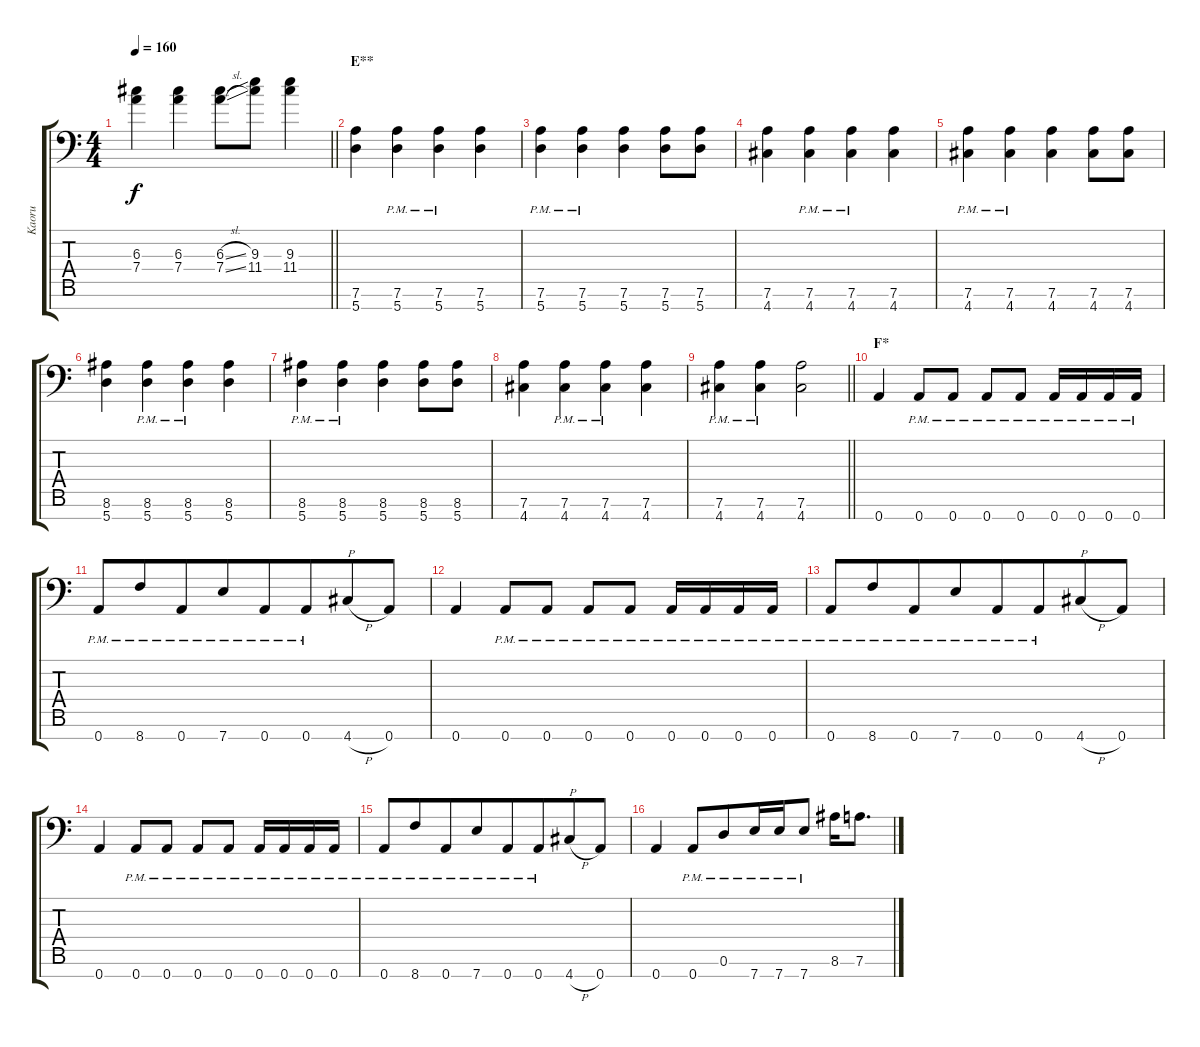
\track ("Kaoru" "Kaoru") {instrument overdrivenguitar}
\staff {score tabs}
\tuning (E4 B3 G3 D3 A2 D2 A1) {hide}
\ts (4 4)
\tempo 160
\clef f4
\barLineRight lightlight
\ks c
(6.3 7.4).4{dy f} (6.3 7.4).4{beam merge} (6.3{sl} 7.4{sl}).8 (9.3 11.4).8 (9.3 11.4).4 |
\section ("" "E**")
(7.6 5.7).4 (7.6{pm} 5.7{pm}).4 (7.6{pm} 5.7{pm}).4{beam merge} (7.6 5.7).4 |
(7.6{pm} 5.7{pm}).4{beam merge} (7.6{pm} 5.7{pm}).4 (7.6 5.7).4 (7.6 5.7).8{beam merge} (7.6 5.7).8 |
(7.6 4.7).4 (7.6{pm} 4.7{pm}).4 (7.6{pm} 4.7{pm}).4{beam merge} (7.6 4.7).4 |
(7.6{pm} 4.7{pm}).4{beam merge} (7.6{pm} 4.7{pm}).4 (7.6 4.7).4 (7.6 4.7).8{beam merge} (7.6 4.7).8 |
(8.6 5.7).4 (8.6{pm} 5.7{pm}).4 (8.6{pm} 5.7{pm}).4{beam merge} (8.6 5.7).4 |
(8.6{pm} 5.7{pm}).4{beam merge} (8.6{pm} 5.7{pm}).4 (8.6 5.7).4 (8.6 5.7).8{beam merge} (8.6 5.7).8 |
(7.6 4.7).4 (7.6{pm} 4.7{pm}).4 (7.6{pm} 4.7{pm}).4{beam merge} (7.6 4.7).4 |
\barLineRight lightlight
(7.6{pm} 4.7{pm}).4{beam merge} (7.6{pm} 4.7{pm}).4 (7.6 4.7).2 |
\section ("" "F*")
0.7.4 0.7{pm}.8 0.7{pm}.8 0.7{pm}.8{beam merge} 0.7{pm}.8 0.7{pm}.16 0.7{pm}.16{beam merge} 0.7{pm}.16 0.7{pm}.16 |
0.7{pm}.8{beam Up} 8.7{pm}.8{beam Up beam merge} 0.7{pm}.8 7.7{pm}.8{beam merge} 0.7{pm}.8 0.7{pm}.8{beam merge} 4.7{h}.8{txt "P" beam merge} 0.7.8 |
0.7.4 0.7{pm}.8 0.7{pm}.8 0.7{pm}.8{beam merge} 0.7{pm}.8 0.7{pm}.16 0.7{pm}.16{beam merge} 0.7{pm}.16 0.7{pm}.16 |
0.7{pm}.8{beam Up} 8.7{pm}.8{beam Up beam merge} 0.7{pm}.8 7.7{pm}.8{beam merge} 0.7{pm}.8 0.7{pm}.8{beam merge} 4.7{h}.8{txt "P" beam merge} 0.7.8 |
0.7.4 0.7{pm}.8 0.7{pm}.8 0.7{pm}.8{beam merge} 0.7{pm}.8 0.7{pm}.16 0.7{pm}.16{beam merge} 0.7{pm}.16 0.7{pm}.16 |
0.7{pm}.8{beam Up} 8.7{pm}.8{beam Up beam merge} 0.7{pm}.8 7.7{pm}.8{beam merge} 0.7{pm}.8 0.7{pm}.8{beam merge} 4.7{h}.8{txt "P" beam merge} 0.7.8 |
0.7.4 0.7{pm}.8 0.6{pm}.8{beam merge} 7.7{pm}.16 7.7{pm}.16{beam merge} 7.7{pm}.8 8.6.16{beam merge} 7.6.8{d}
